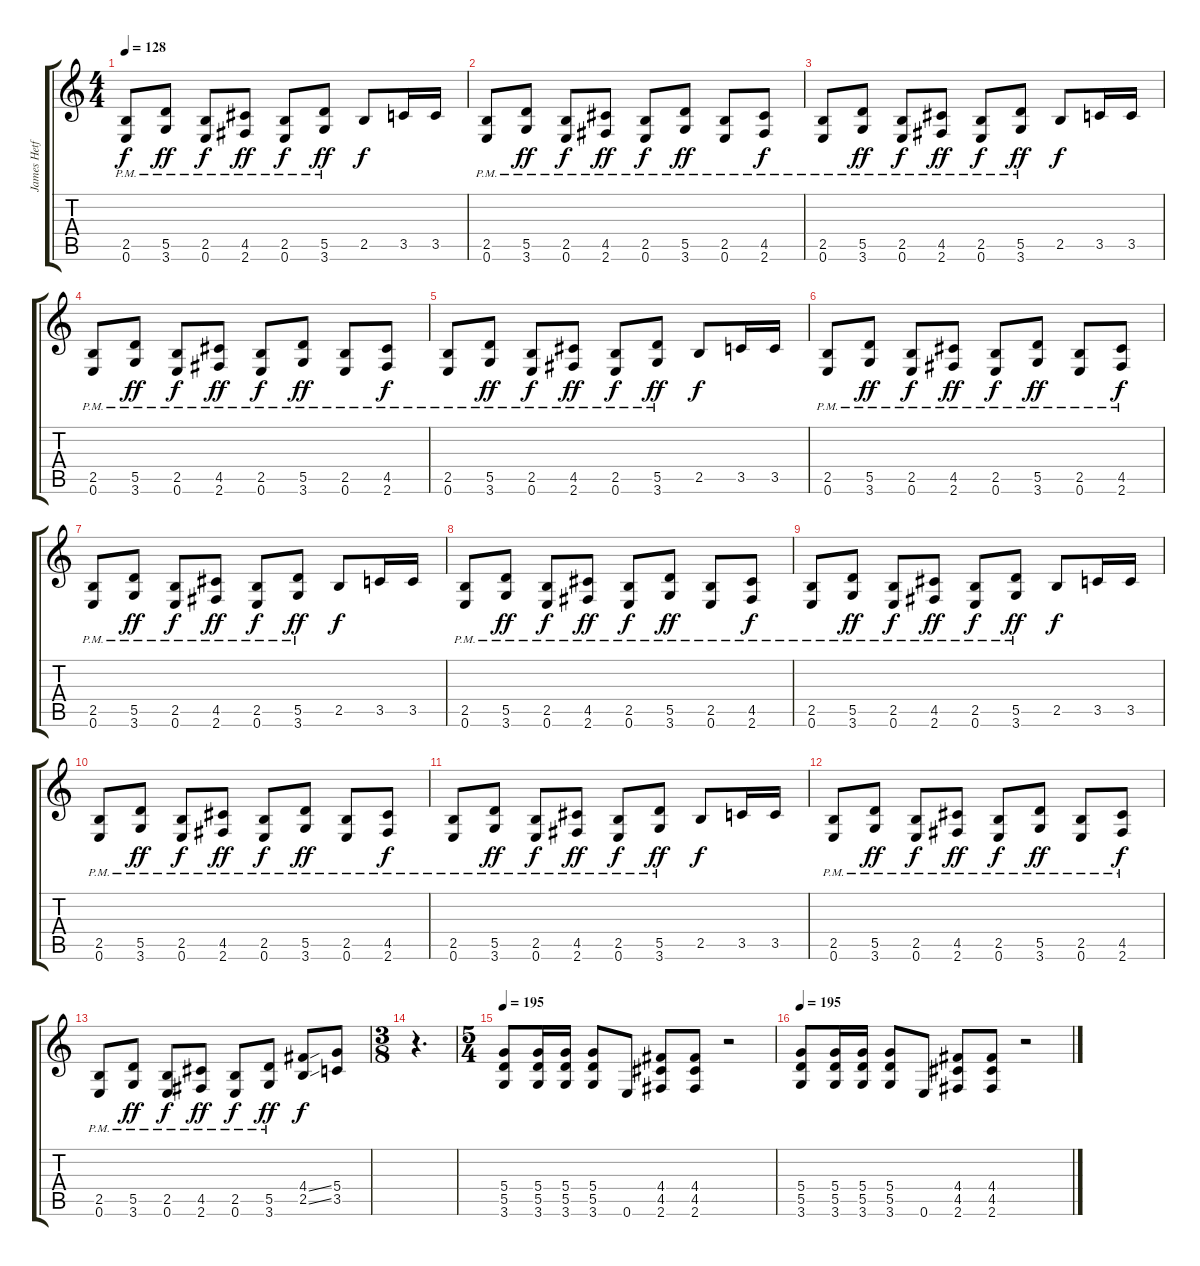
\track ("James Hetfield (Guitar I)" "James Hetf") {instrument distortionguitar}
\staff {score tabs}
\tuning (E4 B3 G3 D3 A2 E2) {hide}
\ts (4 4)
\tempo 128
\clef g2
\ks c
(2.5{pm} 0.6).8{dy f} (5.5{pm} 3.6).8{dy ff} (2.5{pm} 0.6).8{dy f} (4.5{pm} 2.6).8{dy ff} (2.5{pm} 0.6).8{dy f} (5.5{pm} 3.6).8{dy ff} 2.5.8{dy f} 3.5.16 3.5.16 |
(2.5{pm} 0.6).8 (5.5{pm} 3.6).8{dy ff} (2.5{pm} 0.6).8{dy f} (4.5{pm} 2.6).8{dy ff} (2.5{pm} 0.6).8{dy f} (5.5{pm} 3.6).8{dy ff} (2.5{pm} 0.6).8 (4.5{pm} 2.6).8{dy f} |
(2.5{pm} 0.6).8 (5.5{pm} 3.6).8{dy ff} (2.5{pm} 0.6).8{dy f} (4.5{pm} 2.6).8{dy ff} (2.5{pm} 0.6).8{dy f} (5.5{pm} 3.6).8{dy ff} 2.5.8{dy f} 3.5.16 3.5.16 |
(2.5{pm} 0.6).8 (5.5{pm} 3.6).8{dy ff} (2.5{pm} 0.6).8{dy f} (4.5{pm} 2.6).8{dy ff} (2.5{pm} 0.6).8{dy f} (5.5{pm} 3.6).8{dy ff} (2.5{pm} 0.6).8 (4.5{pm} 2.6).8{dy f} |
(2.5{pm} 0.6).8 (5.5{pm} 3.6).8{dy ff} (2.5{pm} 0.6).8{dy f} (4.5{pm} 2.6).8{dy ff} (2.5{pm} 0.6).8{dy f} (5.5{pm} 3.6).8{dy ff} 2.5.8{dy f} 3.5.16 3.5.16 |
(2.5{pm} 0.6).8 (5.5{pm} 3.6).8{dy ff} (2.5{pm} 0.6).8{dy f} (4.5{pm} 2.6).8{dy ff} (2.5{pm} 0.6).8{dy f} (5.5{pm} 3.6).8{dy ff} (2.5{pm} 0.6).8 (4.5{pm} 2.6).8{dy f} |
(2.5{pm} 0.6).8 (5.5{pm} 3.6).8{dy ff} (2.5{pm} 0.6).8{dy f} (4.5{pm} 2.6).8{dy ff} (2.5{pm} 0.6).8{dy f} (5.5{pm} 3.6).8{dy ff} 2.5.8{dy f} 3.5.16 3.5.16 |
(2.5{pm} 0.6).8 (5.5{pm} 3.6).8{dy ff} (2.5{pm} 0.6).8{dy f} (4.5{pm} 2.6).8{dy ff} (2.5{pm} 0.6).8{dy f} (5.5{pm} 3.6).8{dy ff} (2.5{pm} 0.6).8 (4.5{pm} 2.6).8{dy f} |
(2.5{pm} 0.6).8 (5.5{pm} 3.6).8{dy ff} (2.5{pm} 0.6).8{dy f} (4.5{pm} 2.6).8{dy ff} (2.5{pm} 0.6).8{dy f} (5.5{pm} 3.6).8{dy ff} 2.5.8{dy f} 3.5.16 3.5.16 |
(2.5{pm} 0.6).8 (5.5{pm} 3.6).8{dy ff} (2.5{pm} 0.6).8{dy f} (4.5{pm} 2.6).8{dy ff} (2.5{pm} 0.6).8{dy f} (5.5{pm} 3.6).8{dy ff} (2.5{pm} 0.6).8 (4.5{pm} 2.6).8{dy f} |
(2.5{pm} 0.6).8 (5.5{pm} 3.6).8{dy ff} (2.5{pm} 0.6).8{dy f} (4.5{pm} 2.6).8{dy ff} (2.5{pm} 0.6).8{dy f} (5.5{pm} 3.6).8{dy ff} 2.5.8{dy f} 3.5.16 3.5.16 |
(2.5{pm} 0.6).8 (5.5{pm} 3.6).8{dy ff} (2.5{pm} 0.6).8{dy f} (4.5{pm} 2.6).8{dy ff} (2.5{pm} 0.6).8{dy f} (5.5{pm} 3.6).8{dy ff} (2.5{pm} 0.6).8 (4.5{pm} 2.6).8{dy f} |
(2.5{pm} 0.6).8 (5.5{pm} 3.6).8{dy ff} (2.5{pm} 0.6).8{dy f} (4.5{pm} 2.6).8{dy ff} (2.5{pm} 0.6).8{dy f} (5.5{pm} 3.6).8{dy ff} (4.4{ss} 2.5{ss}).8{dy f} (5.4 3.5).8 |
\ts (3 8)
r.4{d} |
\ts (5 4)
\tempo 190
\tempo 195
(5.4 5.5 3.6).8{volume 13} (5.4 5.5 3.6).16 (5.4 5.5 3.6).16 (5.4 5.5 3.6).8 0.6.8 (4.4 4.5 2.6).8 (4.4 4.5 2.6).8 r.2 |
\tempo 195
(5.4 5.5 3.6).8 (5.4 5.5 3.6).16 (5.4 5.5 3.6).16 (5.4 5.5 3.6).8 0.6.8 (4.4 4.5 2.6).8 (4.4 4.5 2.6).8 r.2
